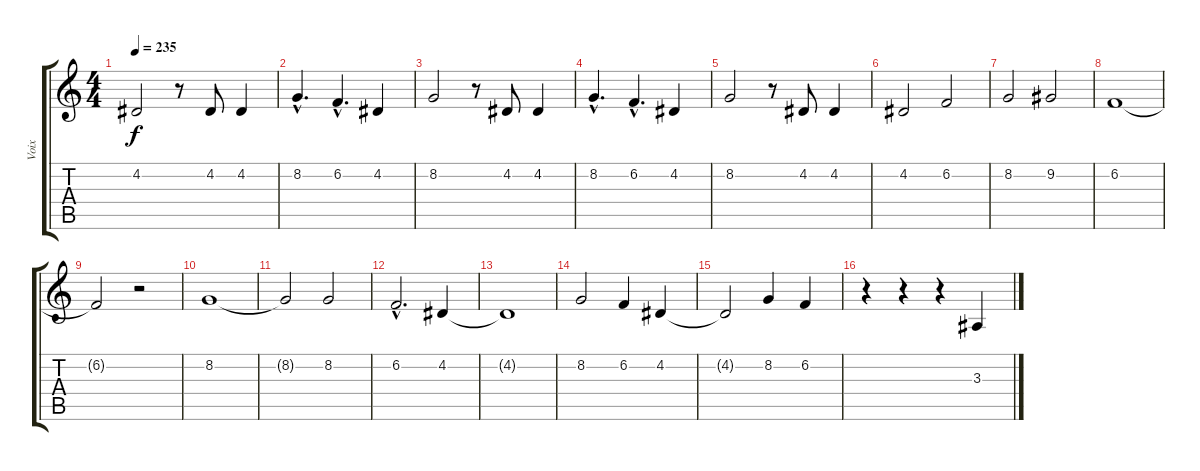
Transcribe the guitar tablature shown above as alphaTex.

\track ("Voix" "Voix") {instrument lead6voice}
\staff {score tabs}
\tuning (E4 B3 G3 D3 A2 E2) {hide}
\ts (4 4)
\tempo 235
\clef g2
\ks c
4.2.2{dy f} r.8 4.2.8 4.2.4 |
8.2{hac}.4{d} 6.2{hac}.4{d} 4.2.4 |
8.2.2 r.8 4.2.8 4.2.4 |
8.2{hac}.4{d} 6.2{hac}.4{d} 4.2.4 |
8.2.2 r.8 4.2.8 4.2.4 |
4.2.2 6.2.2 |
8.2.2 9.2.2 |
6.2.1 |
6.2{t}.2 r.2 |
8.2.1 |
8.2{t}.2 8.2.2 |
6.2{hac}.2{d} 4.2.4 |
4.2{t}.1 |
8.2.2 6.2.4 4.2.4 |
4.2{t}.2 8.2.4 6.2.4 |
r.4 r.4 r.4 3.3.4
